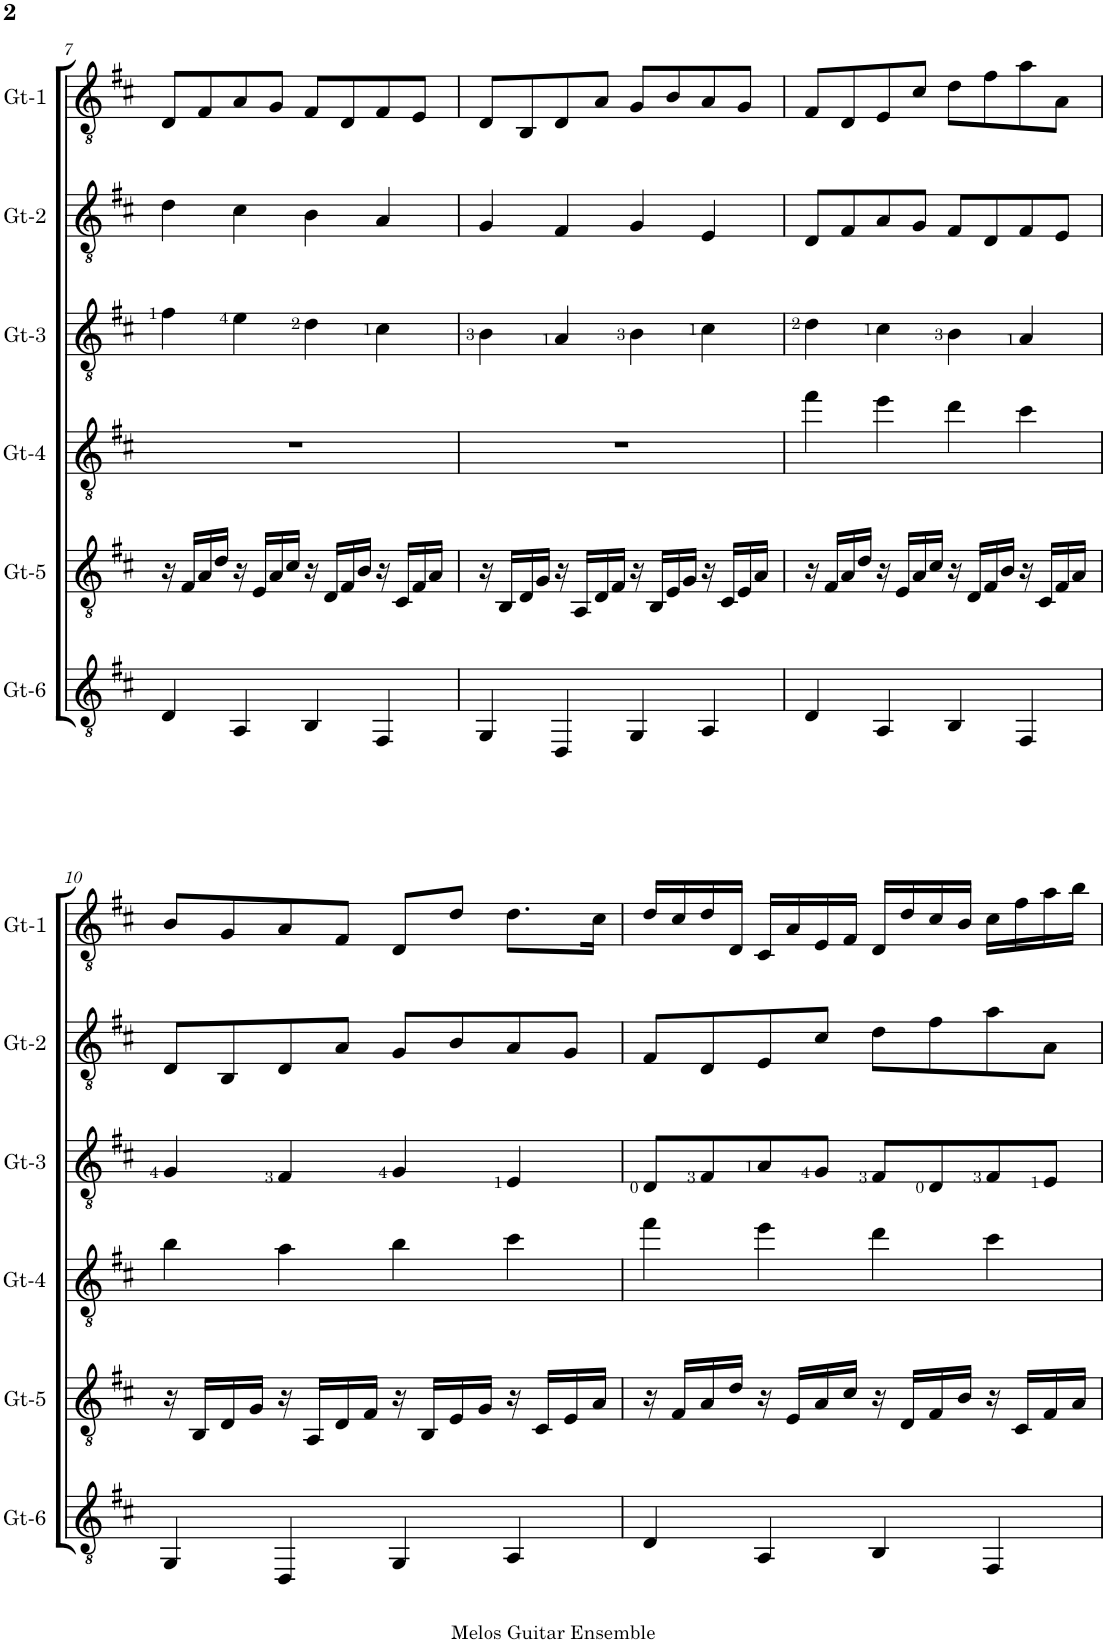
**kern	**kern	**kern	**kern	**kern	**kern
*part6	*part5	*part4	*part3	*part2	*part1
*staff6	*staff5	*staff4	*staff3	*staff2	*staff1
*I"Gt-6	*I"Gt-5	*I"Gt-4	*I"Gt-3	*I"Gt-2	*I"Gt-1
*I'Gt-6	*I'Gt-5	*I'Gt-4	*I'Gt-3	*I'Gt-2	*I'Gt-1
!!LO:PB:g=z
*clefGv2	*clefGv2	*clefGv2	*clefGv2	*clefGv2	*clefGv2
*k[f#c#]	*k[f#c#]	*k[f#c#]	*k[f#c#]	*k[f#c#]	*k[f#c#]
*M4/4	*M4/4	*M4/4	*M4/4	*M4/4	*M4/4
=7	=7	=7	=7	=7	=7
4D/	16r	1r	4f#\	4d\	8D/L
.	16F#/LL	.	.	.	.
.	16A/	.	.	.	8F#/
.	16d/JJ	.	.	.	.
4AA/	16r	.	4e\	4c#\	8A/
.	16E/LL	.	.	.	.
.	16A/	.	.	.	8G/J
.	16c#/JJ	.	.	.	.
4BB/	16r	.	4d\	4B\	8F#/L
.	16D/LL	.	.	.	.
.	16F#/	.	.	.	8D/
.	16B/JJ	.	.	.	.
4FF#/	16r	.	4c#\	4A/	8F#/
.	16C#/LL	.	.	.	.
.	16F#/	.	.	.	8E/J
.	16A/JJ	.	.	.	.
=8	=8	=8	=8	=8	=8
4GG/	16r	1r	4B\	4G/	8D/L
.	16BB/LL	.	.	.	.
.	16D/	.	.	.	8BB/
.	16G/JJ	.	.	.	.
4DD/	16r	.	4A/	4F#/	8D/
.	16AA/LL	.	.	.	.
.	16D/	.	.	.	8A/J
.	16F#/JJ	.	.	.	.
4GG/	16r	.	4B\	4G/	8G/L
.	16BB/LL	.	.	.	.
.	16E/	.	.	.	8B/
.	16G/JJ	.	.	.	.
4AA/	16r	.	4c#\	4E/	8A/
.	16C#/LL	.	.	.	.
.	16E/	.	.	.	8G/J
.	16A/JJ	.	.	.	.
=9	=9	=9	=9	=9	=9
4D/	16r	4ff#\	4d\	8D/L	8F#/L
.	16F#/LL	.	.	.	.
.	16A/	.	.	8F#/	8D/
.	16d/JJ	.	.	.	.
4AA/	16r	4ee\	4c#\	8A/	8E/
.	16E/LL	.	.	.	.
.	16A/	.	.	8G/J	8c#/J
.	16c#/JJ	.	.	.	.
4BB/	16r	4dd\	4B\	8F#/L	8d\L
.	16D/LL	.	.	.	.
.	16F#/	.	.	8D/	8f#\
.	16B/JJ	.	.	.	.
4FF#/	16r	4cc#\	4A/	8F#/	8a\
.	16C#/LL	.	.	.	.
.	16F#/	.	.	8E/J	8A\J
.	16A/JJ	.	.	.	.
!!LO:LB:g=z
=10	=10	=10	=10	=10	=10
4GG/	16r	4b\	4G/	8D/L	8B/L
.	16BB/LL	.	.	.	.
.	16D/	.	.	8BB/	8G/
.	16G/JJ	.	.	.	.
4DD/	16r	4a\	4F#/	8D/	8A/
.	16AA/LL	.	.	.	.
.	16D/	.	.	8A/J	8F#/J
.	16F#/JJ	.	.	.	.
4GG/	16r	4b\	4G/	8G/L	8D/L
.	16BB/LL	.	.	.	.
.	16E/	.	.	8B/	8d/J
.	16G/JJ	.	.	.	.
4AA/	16r	4cc#\	4E/	8A/	8.d\L
.	16C#/LL	.	.	.	.
.	16E/	.	.	8G/J	.
.	16A/JJ	.	.	.	16c#\Jk
=11	=11	=11	=11	=11	=11
4D/	16r	4ff#\	8D/L	8F#/L	16d/LL
.	16F#/LL	.	.	.	16c#/
.	16A/	.	8F#/	8D/	16d/
.	16d/JJ	.	.	.	16D/JJ
4AA/	16r	4ee\	8A/	8E/	16C#/LL
.	16E/LL	.	.	.	16A/
.	16A/	.	8G/J	8c#/J	16E/
.	16c#/JJ	.	.	.	16F#/JJ
4BB/	16r	4dd\	8F#/L	8d\L	16D/LL
.	16D/LL	.	.	.	16d/
.	16F#/	.	8D/	8f#\	16c#/
.	16B/JJ	.	.	.	16B/JJ
4FF#/	16r	4cc#\	8F#/	8a\	16c#\LL
.	16C#/LL	.	.	.	16f#\
.	16F#/	.	8E/J	8A\J	16a\
.	16A/JJ	.	.	.	16b\JJ
=	=	=	=	=	=
*-	*-	*-	*-	*-	*-
